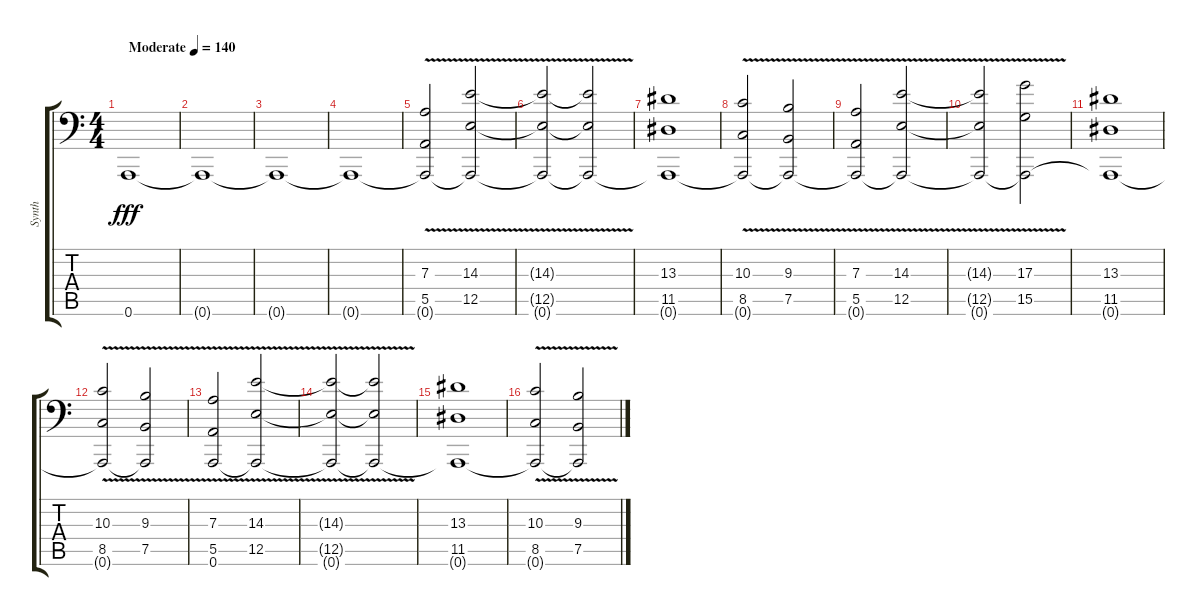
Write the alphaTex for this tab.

\track ("Synth" "Synth") {instrument fx4atmosphere}
\staff {score tabs}
\tuning (B3 Gb3 D3 A2 E2 A1) {hide}
\ts (4 4)
\tempo (140 "Moderate")
\clef f4
\ks c
0.6.1{dy fff instrument fx4atmosphere} |
0.6{t}.1 |
0.6{t}.1 |
0.6{t}.1 |
(7.3{v} 5.5{v} 0.6{t}).2 (14.3{v} 12.5{v} 0.6{t}).2 |
(14.3{v t} 12.5{v t} 0.6{t}).2 (14.3{v t} 12.5{v t} 0.6{t}).2 |
(13.3 11.5 0.6{t}).1 |
(10.3{v} 8.5{v} 0.6{t}).2 (9.3{v} 7.5{v} 0.6{t}).2 |
(7.3{v} 5.5{v} 0.6{t}).2 (14.3{v} 12.5{v} 0.6{t}).2 |
(14.3{v t} 12.5{v t} 0.6{t}).2 (17.3{v} 15.5{v} 0.6{t}).2 |
(13.3 11.5 0.6{t}).1 |
(10.3{v} 8.5{v} 0.6{t}).2 (9.3{v} 7.5{v} 0.6{t}).2 |
(7.3{v} 5.5{v} 0.6).2 (14.3{v} 12.5{v} 0.6{t}).2 |
(14.3{v t} 12.5{v t} 0.6{t}).2 (14.3{v t} 12.5{v t} 0.6{t}).2 |
(13.3 11.5 0.6{t}).1 |
(10.3{v} 8.5{v} 0.6{t}).2 (9.3{v} 7.5{v} 0.6{t}).2
